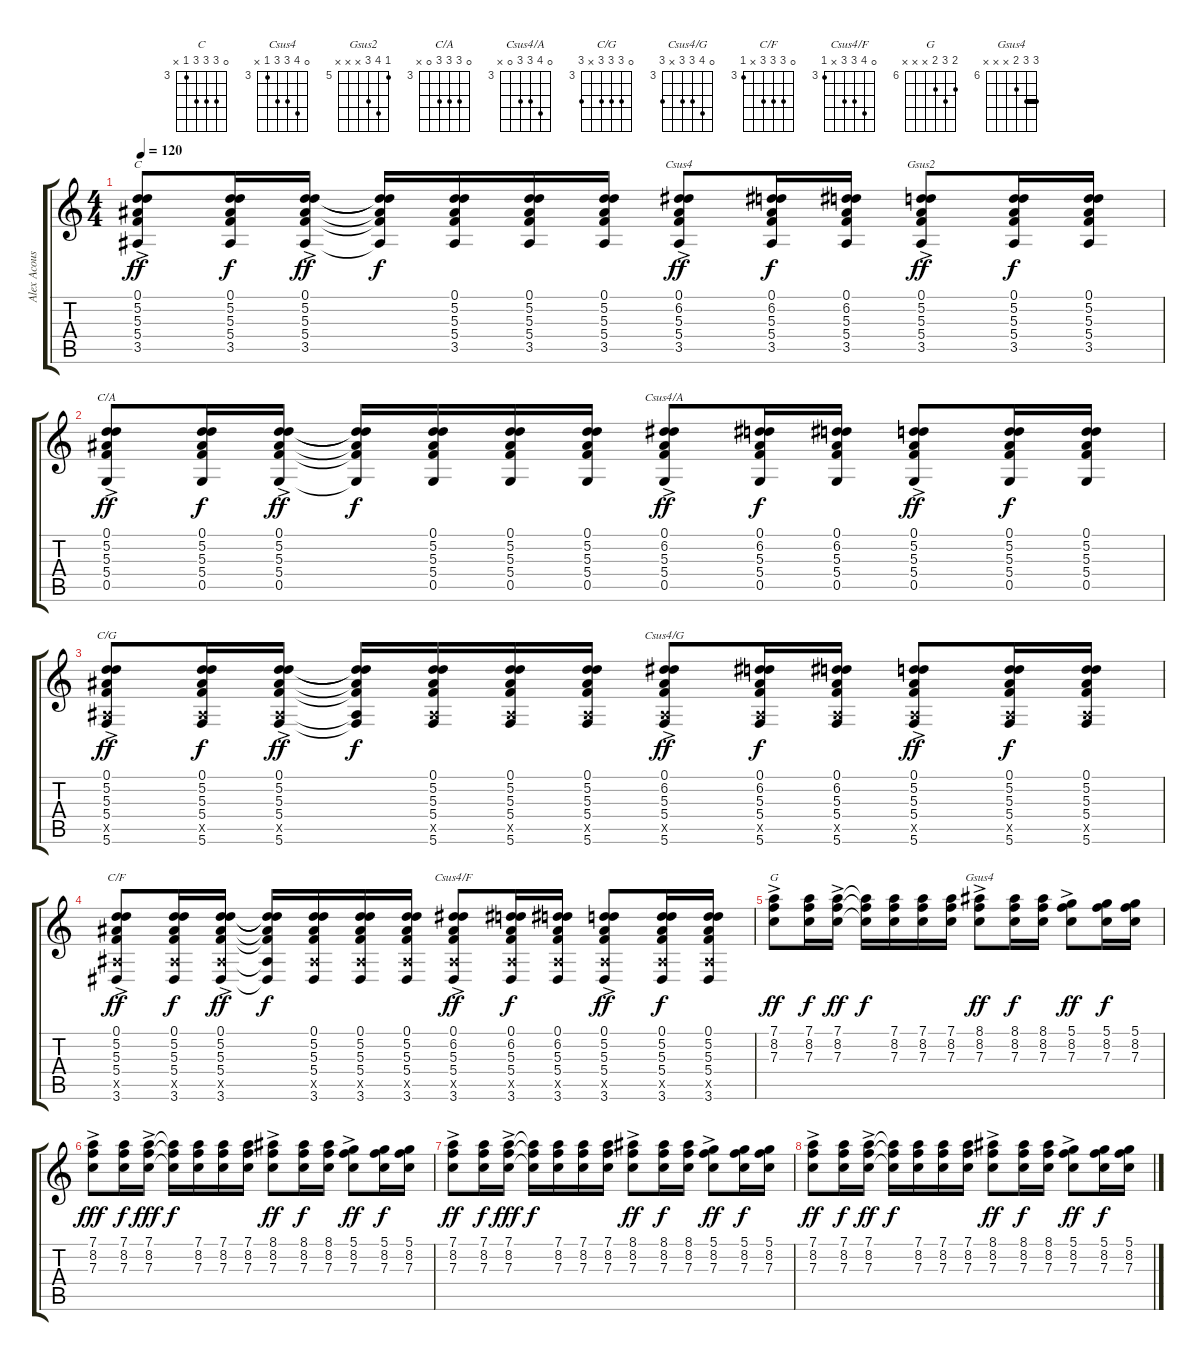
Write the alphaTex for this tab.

\track ("Alex Acoustic Guitar (Drop C)" "Alex Acous") {instrument acousticguitarsteel}
\staff {score tabs}
\tuning (D4 A3 F3 C3 G2 C2) {hide}
\chord ("C" 0 5 5 5 3 x) {firstfret 3}
\chord ("Csus4" 0 6 5 5 3 x) {firstfret 3}
\chord ("Gsus2" 5 8 7 x x x) {firstfret 5}
\chord ("C/A" 0 5 5 5 0 x) {firstfret 3}
\chord ("Csus4/A" 0 6 5 5 0 x) {firstfret 3}
\chord ("C/G" 0 5 5 5 x 5) {firstfret 3}
\chord ("Csus4/G" 0 6 5 5 x 5) {firstfret 3}
\chord ("C/F" 0 5 5 5 x 3) {firstfret 3}
\chord ("Csus4/F" 0 6 5 5 x 3) {firstfret 3}
\chord ("G" 7 8 7 x x x) {firstfret 6}
\chord ("Gsus4" 8 8 7 x x x) {firstfret 6 barre 8}
\ts (4 4)
\tempo 120
\clef g2
\ks c
(0.1{ac} 5.2{ac} 5.3{ac} 5.4{ac} 3.5{ac}).8{ch "C" dy ff} (0.1 5.2 5.3 5.4 3.5).16{dy f} (0.1{ac} 5.2{ac} 5.3{ac} 5.4{ac} 3.5{ac}).16{dy ff} (0.1{t} 5.2{t} 5.3{t} 5.4{t} 3.5{t}).16{dy f} (0.1 5.2 5.3 5.4 3.5).16 (0.1 5.2 5.3 5.4 3.5).16 (0.1 5.2 5.3 5.4 3.5).16 (0.1{ac} 6.2{ac} 5.3{ac} 5.4{ac} 3.5{ac}).8{ch "Csus4" dy ff} (0.1 6.2 5.3 5.4 3.5).16{dy f} (0.1 6.2 5.3 5.4 3.5).16 (0.1{ac} 5.2{ac} 5.3{ac} 5.4{ac} 3.5{ac}).8{ch "Gsus2" dy ff} (0.1 5.2 5.3 5.4 3.5).16{dy f} (0.1 5.2 5.3 5.4 3.5).16 |
(0.1{ac} 5.2{ac} 5.3{ac} 5.4{ac} 0.5{ac}).8{ch "C/A" dy ff} (0.1 5.2 5.3 5.4 0.5).16{dy f} (0.1{ac} 5.2{ac} 5.3{ac} 5.4{ac} 0.5{ac}).16{dy ff} (0.1{t} 5.2{t} 5.3{t} 5.4{t} 0.5{t}).16{dy f} (0.1 5.2 5.3 5.4 0.5).16 (0.1 5.2 5.3 5.4 0.5).16 (0.1 5.2 5.3 5.4 0.5).16 (0.1{ac} 6.2{ac} 5.3{ac} 5.4{ac} 0.5{ac}).8{ch "Csus4/A" dy ff} (0.1 6.2 5.3 5.4 0.5).16{dy f} (0.1 6.2 5.3 5.4 0.5).16 (0.1{ac} 5.2{ac} 5.3{ac} 5.4{ac} 0.5{ac}).8{dy ff} (0.1 5.2 5.3 5.4 0.5).16{dy f} (0.1 5.2 5.3 5.4 0.5).16 |
(0.1{ac} 5.2{ac} 5.3{ac} 5.4{ac} 3.5{ac x} 5.6{ac}).8{ch "C/G" dy ff} (0.1 5.2 5.3 5.4 3.5{x} 5.6).16{dy f} (0.1{ac} 5.2{ac} 5.3{ac} 5.4{ac} 3.5{ac x} 5.6{ac}).16{dy ff} (0.1{t} 5.2{t} 5.3{t} 5.4{t} 3.5{t} 5.6{t}).16{dy f} (0.1 5.2 5.3 5.4 3.5{x} 5.6).16 (0.1 5.2 5.3 5.4 3.5{x} 5.6).16 (0.1 5.2 5.3 5.4 3.5{x} 5.6).16 (0.1{ac} 6.2{ac} 5.3{ac} 5.4{ac} 3.5{ac x} 5.6{ac}).8{ch "Csus4/G" dy ff} (0.1 6.2 5.3 5.4 3.5{x} 5.6).16{dy f} (0.1 6.2 5.3 5.4 3.5{x} 5.6).16 (0.1{ac} 5.2{ac} 5.3{ac} 5.4{ac} 3.5{ac x} 5.6{ac}).8{dy ff} (0.1 5.2 5.3 5.4 3.5{x} 5.6).16{dy f} (0.1 5.2 5.3 5.4 3.5{x} 5.6).16 |
(0.1{ac} 5.2{ac} 5.3{ac} 5.4{ac} 3.5{ac x} 3.6{ac}).8{ch "C/F" dy ff} (0.1 5.2 5.3 5.4 3.5{x} 3.6).16{dy f} (0.1{ac} 5.2{ac} 5.3{ac} 5.4{ac} 3.5{ac x} 3.6{ac}).16{dy ff} (0.1{t} 5.2{t} 5.3{t} 5.4{t} 3.5{t} 3.6{t}).16{dy f} (0.1 5.2 5.3 5.4 3.5{x} 3.6).16 (0.1 5.2 5.3 5.4 3.5{x} 3.6).16 (0.1 5.2 5.3 5.4 3.5{x} 3.6).16 (0.1{ac} 6.2{ac} 5.3{ac} 5.4{ac} 3.5{ac x} 3.6{ac}).8{ch "Csus4/F" dy ff} (0.1 6.2 5.3 5.4 3.5{x} 3.6).16{dy f} (0.1 6.2 5.3 5.4 3.5{x} 3.6).16 (0.1{ac} 5.2{ac} 5.3{ac} 5.4{ac} 3.5{ac x} 3.6{ac}).8{dy ff} (0.1 5.2 5.3 5.4 3.5{x} 3.6).16{dy f} (0.1 5.2 5.3 5.4 3.5{x} 3.6).16 |
(7.1{ac} 8.2{ac} 7.3{ac}).8{ch "G" dy ff} (7.1 8.2 7.3).16{dy f} (7.1{ac} 8.2{ac} 7.3{ac}).16{dy ff} (7.1{t} 8.2{t} 7.3{t}).16{dy f} (7.1 8.2 7.3).16 (7.1 8.2 7.3).16 (7.1 8.2 7.3).16 (8.1{ac} 8.2{ac} 7.3{ac}).8{ch "Gsus4" dy ff} (8.1 8.2 7.3).16{dy f} (8.1 8.2 7.3).16 (5.1{ac} 8.2{ac} 7.3{ac}).8{dy ff} (5.1 8.2 7.3).16{dy f} (5.1 8.2 7.3).16 |
(7.1{ac} 8.2{ac} 7.3{ac}).8{dy fff} (7.1 8.2 7.3).16{dy f} (7.1{ac} 8.2{ac} 7.3{ac}).16{dy fff} (7.1{t} 8.2{t} 7.3{t}).16{dy f} (7.1 8.2 7.3).16 (7.1 8.2 7.3).16 (7.1 8.2 7.3).16 (8.1{ac} 8.2{ac} 7.3{ac}).8{dy ff} (8.1 8.2 7.3).16{dy f} (8.1 8.2 7.3).16 (5.1{ac} 8.2{ac} 7.3{ac}).8{dy ff} (5.1 8.2 7.3).16{dy f} (5.1 8.2 7.3).16 |
(7.1{ac} 8.2{ac} 7.3{ac}).8{dy ff} (7.1 8.2 7.3).16{dy f} (7.1{ac} 8.2{ac} 7.3{ac}).16{dy fff} (7.1{t} 8.2{t} 7.3{t}).16{dy f} (7.1 8.2 7.3).16 (7.1 8.2 7.3).16 (7.1 8.2 7.3).16 (8.1{ac} 8.2{ac} 7.3{ac}).8{dy ff} (8.1 8.2 7.3).16{dy f} (8.1 8.2 7.3).16 (5.1{ac} 8.2{ac} 7.3{ac}).8{dy ff} (5.1 8.2 7.3).16{dy f} (5.1 8.2 7.3).16 |
(7.1{ac} 8.2{ac} 7.3{ac}).8{dy ff} (7.1 8.2 7.3).16{dy f} (7.1{ac} 8.2{ac} 7.3{ac}).16{dy ff} (7.1{t} 8.2{t} 7.3{t}).16{dy f} (7.1 8.2 7.3).16 (7.1 8.2 7.3).16 (7.1 8.2 7.3).16 (8.1{ac} 8.2{ac} 7.3{ac}).8{dy ff} (8.1 8.2 7.3).16{dy f} (8.1 8.2 7.3).16 (5.1{ac} 8.2{ac} 7.3{ac}).8{dy ff} (5.1 8.2 7.3).16{dy f} (5.1 8.2 7.3).16
